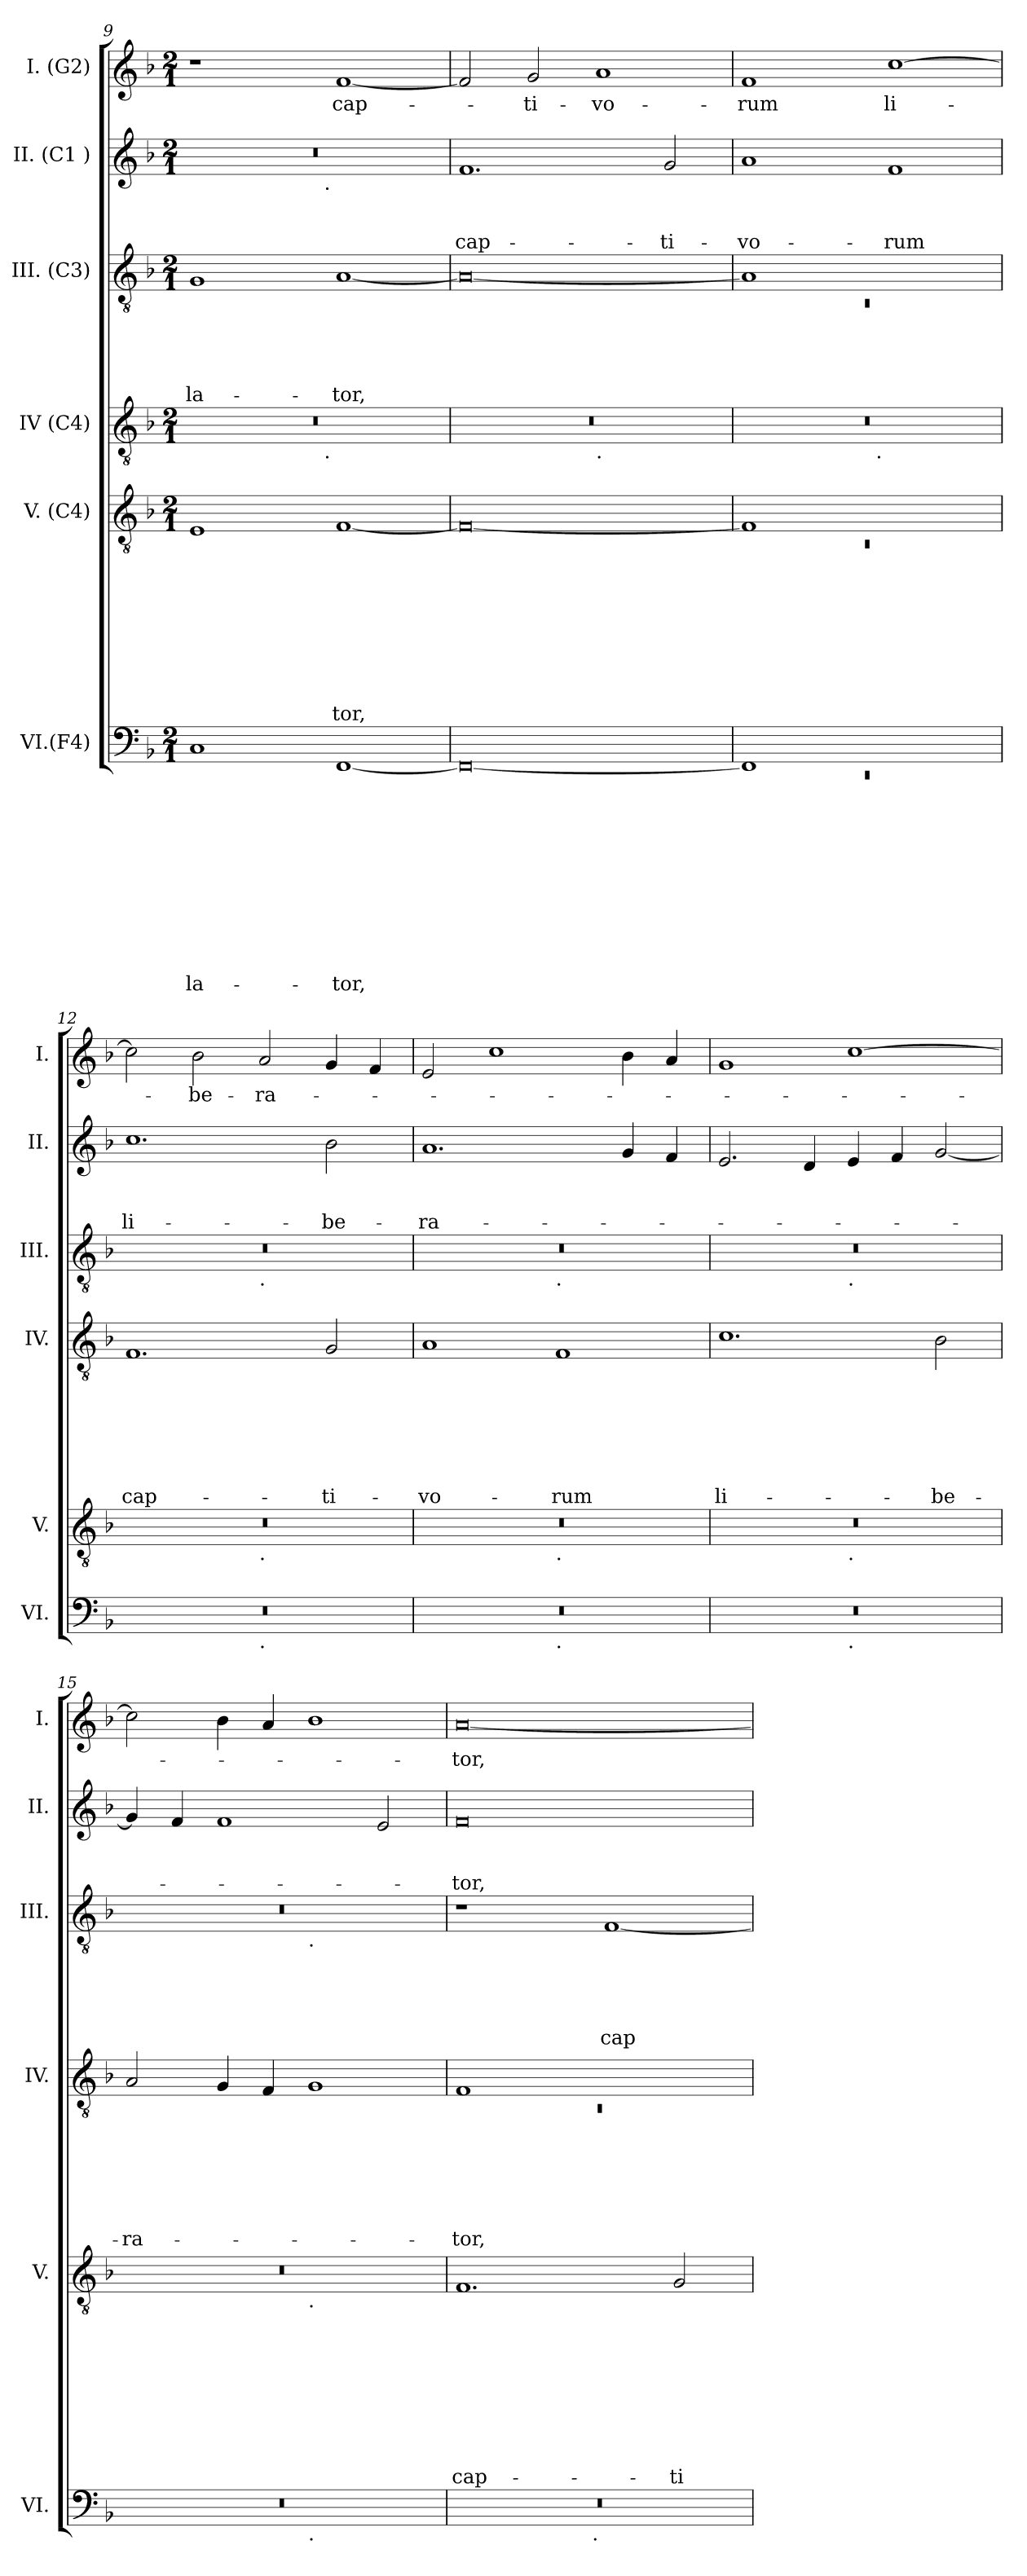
**kern	**text	**text	**text	**text	**text	**text	**text	**text	**text	**text	**text	**kern	**text	**text	**text	**text	**text	**text	**text	**text	**text	**kern	**text	**text	**text	**text	**text	**text	**text	**kern	**text	**text	**text	**text	**text	**kern	**text	**text	**text	**kern	**text
*part6	*part6	*part6	*part6	*part6	*part6	*part6	*part6	*part6	*part6	*part6	*part6	*part5	*part5	*part5	*part5	*part5	*part5	*part5	*part5	*part5	*part5	*part4	*part4	*part4	*part4	*part4	*part4	*part4	*part4	*part3	*part3	*part3	*part3	*part3	*part3	*part2	*part2	*part2	*part2	*part1	*part1
*staff6	*staff6	*staff6	*staff6	*staff6	*staff6	*staff6	*staff6	*staff6	*staff6	*staff6	*staff6	*staff5	*staff5	*staff5	*staff5	*staff5	*staff5	*staff5	*staff5	*staff5	*staff5	*staff4	*staff4	*staff4	*staff4	*staff4	*staff4	*staff4	*staff4	*staff3	*staff3	*staff3	*staff3	*staff3	*staff3	*staff2	*staff2	*staff2	*staff2	*staff1	*staff1
*I"VI.(F4)	*	*	*	*	*	*	*	*	*	*	*	*I"V. (C4)	*	*	*	*	*	*	*	*	*	*I"IV (C4)	*	*	*	*	*	*	*	*I"III. (C3)	*	*	*	*	*	*I"II. (C1 )	*	*	*	*I"I. (G2)	*
*I'VI.	*	*	*	*	*	*	*	*	*	*	*	*I'V.	*	*	*	*	*	*	*	*	*	*I'IV.	*	*	*	*	*	*	*	*I'III.	*	*	*	*	*	*I'II.	*	*	*	*I'I.	*
*clefF4	*	*	*	*	*	*	*	*	*	*	*	*clefGv2	*	*	*	*	*	*	*	*	*	*clefGv2	*	*	*	*	*	*	*	*clefGv2	*	*	*	*	*	*clefG2	*	*	*	*clefG2	*
*k[b-]	*	*	*	*	*	*	*	*	*	*	*	*k[b-]	*	*	*	*	*	*	*	*	*	*k[b-]	*	*	*	*	*	*	*	*k[b-]	*	*	*	*	*	*k[b-]	*	*	*	*k[b-]	*
*F:	*	*	*	*	*	*	*	*	*	*	*	*F:	*	*	*	*	*	*	*	*	*	*F:	*	*	*	*	*	*	*	*F:	*	*	*	*	*	*F:	*	*	*	*F:	*
*M2/1	*	*	*	*	*	*	*	*	*	*	*	*M2/1	*	*	*	*	*	*	*	*	*	*M2/1	*	*	*	*	*	*	*	*M2/1	*	*	*	*	*	*M2/1	*	*	*	*M2/1	*
=9	=9	=9	=9	=9	=9	=9	=9	=9	=9	=9	=9	=9	=9	=9	=9	=9	=9	=9	=9	=9	=9	=9	=9	=9	=9	=9	=9	=9	=9	=9	=9	=9	=9	=9	=9	=9	=9	=9	=9	=9	=9
!	!	!	!	!	!	!	!	!	!	!	!LO:LY:b	!	!	!	!	!	!	!	!	!	!	!	!	!	!	!	!	!	!	!	!	!	!	!	!LO:LY:b	!	!	!	!	!	!
*	*	*	*	*	*	*	*	*	*	*	*	*	*	*	*	*	*	*	*	*	*	*^	*	*	*	*	*	*	*	*	*	*	*	*	*	*^	*	*	*	*	*
1C	.	.	.	.	.	.	.	.	.	.	-la-	1E	.	.	.	.	.	.	.	.	.	0r	2ryy	.	.	.	.	.	.	.	1G	.	.	.	.	-la-	0r	2ryy	.	.	.	1r	.
.	.	.	.	.	.	.	.	.	.	.	.	.	.	.	.	.	.	.	.	.	.	.	4...ryy	.	.	.	.	.	.	.	.	.	.	.	.	.	.	4...ryy	.	.	.	.	.
!	!	!	!	!	!	!	!	!	!	!	!	!	!	!	!	!	!	!	!	!	!	!	!	!	!	!	!	!	!	!	!	!	!	!	!	!	!	!LO:TX:b:t=.	!	!	!	!	!
!	!	!	!	!	!	!	!	!	!	!	!	!	!	!	!	!	!	!	!	!	!	!	!LO:TX:b:t=.	!	!	!	!	!	!	!	!	!	!	!	!	!	!	!	!	!	!	!	!
.	.	.	.	.	.	.	.	.	.	.	.	.	.	.	.	.	.	.	.	.	.	.	1ryy	.	.	.	.	.	.	.	.	.	.	.	.	.	.	1ryy	.	.	.	.	.
!	!	!	!	!	!	!	!	!	!	!	!LO:LY:b	!	!	!	!	!	!	!	!	!	!LO:LY:b	!	!	!	!	!	!	!	!	!	!	!	!	!	!	!LO:LY:b	!	!	!	!	!	!	!LO:LY:b
[<1FF	.	.	.	.	.	.	.	.	.	.	-tor,	[<1F	.	.	.	.	.	.	.	.	-tor,	.	.	.	.	.	.	.	.	.	[<1A	.	.	.	.	-tor,	.	.	.	.	.	[<1f	cap-
.	.	.	.	.	.	.	.	.	.	.	.	.	.	.	.	.	.	.	.	.	.	.	32ryy	.	.	.	.	.	.	.	.	.	.	.	.	.	.	32ryy	.	.	.	.	.
=10	=10	=10	=10	=10	=10	=10	=10	=10	=10	=10	=10	=10	=10	=10	=10	=10	=10	=10	=10	=10	=10	=10	=10	=10	=10	=10	=10	=10	=10	=10	=10	=10	=10	=10	=10	=10	=10	=10	=10	=10	=10	=10	=10
!	!	!	!	!	!	!	!	!	!	!	!	!	!	!	!	!	!	!	!	!	!	!	!	!	!	!	!	!	!	!	!	!	!	!	!	!	!	!	!	!	!LO:LY:b	!	!
*	*	*	*	*	*	*	*	*	*	*	*	*	*	*	*	*	*	*	*	*	*	*	*	*	*	*	*	*	*	*	*	*	*	*	*	*	*v	*v	*	*	*	*	*
0FF_	.	.	.	.	.	.	.	.	.	.	.	0F_	.	.	.	.	.	.	.	.	.	0r	1ryy	.	.	.	.	.	.	.	0A_	.	.	.	.	.	1.f	.	.	cap-	2f/]	.
!	!	!	!	!	!	!	!	!	!	!	!	!	!	!	!	!	!	!	!	!	!	!	!	!	!	!	!	!	!	!	!	!	!	!	!	!	!	!	!	!	!	!LO:LY:b
.	.	.	.	.	.	.	.	.	.	.	.	.	.	.	.	.	.	.	.	.	.	.	.	.	.	.	.	.	.	.	.	.	.	.	.	.	.	.	.	.	2g/	-ti-
!	!	!	!	!	!	!	!	!	!	!	!	!	!	!	!	!	!	!	!	!	!	!	!LO:TX:b:t=.	!	!	!	!	!	!	!	!	!	!	!	!	!	!	!	!	!	!	!
!	!	!	!	!	!	!	!	!	!	!	!	!	!	!	!	!	!	!	!	!	!	!	!	!	!	!	!	!	!	!	!	!	!	!	!	!	!	!	!	!	!	!LO:LY:b
.	.	.	.	.	.	.	.	.	.	.	.	.	.	.	.	.	.	.	.	.	.	.	1ryy	.	.	.	.	.	.	.	.	.	.	.	.	.	.	.	.	.	1a	-vo-
!	!	!	!	!	!	!	!	!	!	!	!	!	!	!	!	!	!	!	!	!	!	!	!	!	!	!	!	!	!	!	!	!	!	!	!	!	!	!	!	!LO:LY:b	!	!
.	.	.	.	.	.	.	.	.	.	.	.	.	.	.	.	.	.	.	.	.	.	.	.	.	.	.	.	.	.	.	.	.	.	.	.	.	2g/	.	.	-ti-	.	.
=11	=11	=11	=11	=11	=11	=11	=11	=11	=11	=11	=11	=11	=11	=11	=11	=11	=11	=11	=11	=11	=11	=11	=11	=11	=11	=11	=11	=11	=11	=11	=11	=11	=11	=11	=11	=11	=11	=11	=11	=11	=11	=11
*^	*	*	*	*	*	*	*	*	*	*	*	*^	*	*	*	*	*	*	*	*	*	*	*	*	*	*	*	*	*	*	*^	*	*	*	*	*	*	*	*	*	*	*
!	!LO:N:vis=1	!	!	!	!	!	!	!	!	!	!	!	!	!LO:N:vis=1	!	!	!	!	!	!	!	!	!	!	!	!	!	!	!	!	!	!	!	!LO:N:vis=1	!	!	!	!	!	!	!	!	!LO:LY:b	!	!LO:LY:b
1FF]	0rEE	.	.	.	.	.	.	.	.	.	.	.	1F]	0rC	.	.	.	.	.	.	.	.	.	0r	2ryy	.	.	.	.	.	.	.	1A]	0rC	.	.	.	.	.	1a	.	.	-vo-	1f	-rum
.	.	.	.	.	.	.	.	.	.	.	.	.	.	.	.	.	.	.	.	.	.	.	.	.	4...ryy	.	.	.	.	.	.	.	.	.	.	.	.	.	.	.	.	.	.	.	.
!	!	!	!	!	!	!	!	!	!	!	!	!	!	!	!	!	!	!	!	!	!	!	!	!	!LO:TX:b:t=.	!	!	!	!	!	!	!	!	!	!	!	!	!	!	!	!	!	!	!	!
.	.	.	.	.	.	.	.	.	.	.	.	.	.	.	.	.	.	.	.	.	.	.	.	.	1ryy	.	.	.	.	.	.	.	.	.	.	.	.	.	.	.	.	.	.	.	.
!	!	!	!	!	!	!	!	!	!	!	!	!	!	!	!	!	!	!	!	!	!	!	!	!	!	!	!	!	!	!	!	!	!	!	!	!	!	!	!	!	!	!	!LO:LY:b	!	!LO:LY:b:rj
1ryy	.	.	.	.	.	.	.	.	.	.	.	.	1ryy	.	.	.	.	.	.	.	.	.	.	.	.	.	.	.	.	.	.	.	1ryy	.	.	.	.	.	.	1f	.	.	-rum	[<1cc	li-
.	.	.	.	.	.	.	.	.	.	.	.	.	.	.	.	.	.	.	.	.	.	.	.	.	32ryy	.	.	.	.	.	.	.	.	.	.	.	.	.	.	.	.	.	.	.	.
!!LO:LB:g=z
=12	=12	=12	=12	=12	=12	=12	=12	=12	=12	=12	=12	=12	=12	=12	=12	=12	=12	=12	=12	=12	=12	=12	=12	=12	=12	=12	=12	=12	=12	=12	=12	=12	=12	=12	=12	=12	=12	=12	=12	=12	=12	=12	=12	=12	=12
!	!	!	!	!	!	!	!	!	!	!	!	!	!	!	!	!	!	!	!	!	!	!	!	!	!	!	!	!	!	!	!	!LO:LY:b	!	!	!	!	!	!	!	!	!	!	!LO:LY:b:rj	!	!
*	*	*	*	*	*	*	*	*	*	*	*	*	*	*	*	*	*	*	*	*	*	*	*	*v	*v	*	*	*	*	*	*	*	*	*	*	*	*	*	*	*	*	*	*	*	*
0r	1ryy	.	.	.	.	.	.	.	.	.	.	.	0r	1ryy	.	.	.	.	.	.	.	.	.	1.F	.	.	.	.	.	.	cap-	0r	1ryy	.	.	.	.	.	1.cc	.	.	li-	2cc\]	.
!	!	!	!	!	!	!	!	!	!	!	!	!	!	!	!	!	!	!	!	!	!	!	!	!	!	!	!	!	!	!	!	!	!	!	!	!	!	!	!	!	!	!	!	!LO:LY:b
.	.	.	.	.	.	.	.	.	.	.	.	.	.	.	.	.	.	.	.	.	.	.	.	.	.	.	.	.	.	.	.	.	.	.	.	.	.	.	.	.	.	.	2b-\	-be-
!	!	!	!	!	!	!	!	!	!	!	!	!	!	!	!	!	!	!	!	!	!	!	!	!	!	!	!	!	!	!	!	!	!LO:TX:b:t=.	!	!	!	!	!	!	!	!	!	!	!
!	!	!	!	!	!	!	!	!	!	!	!	!	!	!LO:TX:b:t=.	!	!	!	!	!	!	!	!	!	!	!	!	!	!	!	!	!	!	!	!	!	!	!	!	!	!	!	!	!	!
!	!LO:TX:b:t=.	!	!	!	!	!	!	!	!	!	!	!	!	!	!	!	!	!	!	!	!	!	!	!	!	!	!	!	!	!	!	!	!	!	!	!	!	!	!	!	!	!	!	!
!	!	!	!	!	!	!	!	!	!	!	!	!	!	!	!	!	!	!	!	!	!	!	!	!	!	!	!	!	!	!	!	!	!	!	!	!	!	!	!	!	!	!	!	!LO:LY:b
.	1ryy	.	.	.	.	.	.	.	.	.	.	.	.	1ryy	.	.	.	.	.	.	.	.	.	.	.	.	.	.	.	.	.	.	1ryy	.	.	.	.	.	.	.	.	.	2a/	-ra-
!	!	!	!	!	!	!	!	!	!	!	!	!	!	!	!	!	!	!	!	!	!	!	!	!	!	!	!	!	!	!	!LO:LY:b	!	!	!	!	!	!	!	!	!	!	!LO:LY:b	!	!
.	.	.	.	.	.	.	.	.	.	.	.	.	.	.	.	.	.	.	.	.	.	.	.	2G/	.	.	.	.	.	.	-ti-	.	.	.	.	.	.	.	2b-\	.	.	-be-	4g/	.
.	.	.	.	.	.	.	.	.	.	.	.	.	.	.	.	.	.	.	.	.	.	.	.	.	.	.	.	.	.	.	.	.	.	.	.	.	.	.	.	.	.	.	4f/	.
=13	=13	=13	=13	=13	=13	=13	=13	=13	=13	=13	=13	=13	=13	=13	=13	=13	=13	=13	=13	=13	=13	=13	=13	=13	=13	=13	=13	=13	=13	=13	=13	=13	=13	=13	=13	=13	=13	=13	=13	=13	=13	=13	=13	=13
!	!	!	!	!	!	!	!	!	!	!	!	!	!	!	!	!	!	!	!	!	!	!	!	!	!	!	!	!	!	!	!LO:LY:b	!	!	!	!	!	!	!	!	!	!	!LO:LY:b	!	!
0r	1ryy	.	.	.	.	.	.	.	.	.	.	.	0r	1ryy	.	.	.	.	.	.	.	.	.	1A	.	.	.	.	.	.	-vo-	0r	1ryy	.	.	.	.	.	1.a	.	.	-ra-	2e/	.
.	.	.	.	.	.	.	.	.	.	.	.	.	.	.	.	.	.	.	.	.	.	.	.	.	.	.	.	.	.	.	.	.	.	.	.	.	.	.	.	.	.	.	1cc	.
!	!	!	!	!	!	!	!	!	!	!	!	!	!	!	!	!	!	!	!	!	!	!	!	!	!	!	!	!	!	!	!	!	!LO:TX:b:t=.	!	!	!	!	!	!	!	!	!	!	!
!	!	!	!	!	!	!	!	!	!	!	!	!	!	!LO:TX:b:t=.	!	!	!	!	!	!	!	!	!	!	!	!	!	!	!	!	!	!	!	!	!	!	!	!	!	!	!	!	!	!
!	!LO:TX:b:t=.	!	!	!	!	!	!	!	!	!	!	!	!	!	!	!	!	!	!	!	!	!	!	!	!	!	!	!	!	!	!	!	!	!	!	!	!	!	!	!	!	!	!	!
!	!	!	!	!	!	!	!	!	!	!	!	!	!	!	!	!	!	!	!	!	!	!	!	!	!	!	!	!	!	!	!LO:LY:b	!	!	!	!	!	!	!	!	!	!	!	!	!
.	1ryy	.	.	.	.	.	.	.	.	.	.	.	.	1ryy	.	.	.	.	.	.	.	.	.	1F	.	.	.	.	.	.	-rum	.	1ryy	.	.	.	.	.	.	.	.	.	.	.
.	.	.	.	.	.	.	.	.	.	.	.	.	.	.	.	.	.	.	.	.	.	.	.	.	.	.	.	.	.	.	.	.	.	.	.	.	.	.	4g/	.	.	.	4b-\	.
.	.	.	.	.	.	.	.	.	.	.	.	.	.	.	.	.	.	.	.	.	.	.	.	.	.	.	.	.	.	.	.	.	.	.	.	.	.	.	4f/	.	.	.	4a/	.
=14	=14	=14	=14	=14	=14	=14	=14	=14	=14	=14	=14	=14	=14	=14	=14	=14	=14	=14	=14	=14	=14	=14	=14	=14	=14	=14	=14	=14	=14	=14	=14	=14	=14	=14	=14	=14	=14	=14	=14	=14	=14	=14	=14	=14
!	!	!	!	!	!	!	!	!	!	!	!	!	!	!	!	!	!	!	!	!	!	!	!	!	!	!	!	!	!	!	!LO:LY:b:rj	!	!	!	!	!	!	!	!	!	!	!	!	!
0r	1ryy	.	.	.	.	.	.	.	.	.	.	.	0r	1ryy	.	.	.	.	.	.	.	.	.	1.c	.	.	.	.	.	.	li-	0r	1ryy	.	.	.	.	.	2.e/	.	.	.	1g	.
.	.	.	.	.	.	.	.	.	.	.	.	.	.	.	.	.	.	.	.	.	.	.	.	.	.	.	.	.	.	.	.	.	.	.	.	.	.	.	4d/	.	.	.	.	.
!	!	!	!	!	!	!	!	!	!	!	!	!	!	!	!	!	!	!	!	!	!	!	!	!	!	!	!	!	!	!	!	!	!LO:TX:b:t=.	!	!	!	!	!	!	!	!	!	!	!
!	!	!	!	!	!	!	!	!	!	!	!	!	!	!LO:TX:b:t=.	!	!	!	!	!	!	!	!	!	!	!	!	!	!	!	!	!	!	!	!	!	!	!	!	!	!	!	!	!	!
!	!LO:TX:b:t=.	!	!	!	!	!	!	!	!	!	!	!	!	!	!	!	!	!	!	!	!	!	!	!	!	!	!	!	!	!	!	!	!	!	!	!	!	!	!	!	!	!	!	!
.	1ryy	.	.	.	.	.	.	.	.	.	.	.	.	1ryy	.	.	.	.	.	.	.	.	.	.	.	.	.	.	.	.	.	.	1ryy	.	.	.	.	.	4e/	.	.	.	[>1cc	.
.	.	.	.	.	.	.	.	.	.	.	.	.	.	.	.	.	.	.	.	.	.	.	.	.	.	.	.	.	.	.	.	.	.	.	.	.	.	.	4f/	.	.	.	.	.
!	!	!	!	!	!	!	!	!	!	!	!	!	!	!	!	!	!	!	!	!	!	!	!	!	!	!	!	!	!	!	!LO:LY:b	!	!	!	!	!	!	!	!	!	!	!	!	!
.	.	.	.	.	.	.	.	.	.	.	.	.	.	.	.	.	.	.	.	.	.	.	.	2B-\	.	.	.	.	.	.	-be-	.	.	.	.	.	.	.	[<2g/	.	.	.	.	.
=15	=15	=15	=15	=15	=15	=15	=15	=15	=15	=15	=15	=15	=15	=15	=15	=15	=15	=15	=15	=15	=15	=15	=15	=15	=15	=15	=15	=15	=15	=15	=15	=15	=15	=15	=15	=15	=15	=15	=15	=15	=15	=15	=15	=15
!	!	!	!	!	!	!	!	!	!	!	!	!	!	!	!	!	!	!	!	!	!	!	!	!	!	!	!	!	!	!	!LO:LY:b	!	!	!	!	!	!	!	!	!	!	!	!	!
0r	1ryy	.	.	.	.	.	.	.	.	.	.	.	0r	1ryy	.	.	.	.	.	.	.	.	.	2A/	.	.	.	.	.	.	-ra-	0r	1ryy	.	.	.	.	.	4g/]	.	.	.	2cc\]	.
.	.	.	.	.	.	.	.	.	.	.	.	.	.	.	.	.	.	.	.	.	.	.	.	.	.	.	.	.	.	.	.	.	.	.	.	.	.	.	4f/	.	.	.	.	.
.	.	.	.	.	.	.	.	.	.	.	.	.	.	.	.	.	.	.	.	.	.	.	.	4G/	.	.	.	.	.	.	.	.	.	.	.	.	.	.	1f	.	.	.	4b-\	.
.	.	.	.	.	.	.	.	.	.	.	.	.	.	.	.	.	.	.	.	.	.	.	.	4F/	.	.	.	.	.	.	.	.	.	.	.	.	.	.	.	.	.	.	4a/	.
!	!	!	!	!	!	!	!	!	!	!	!	!	!	!	!	!	!	!	!	!	!	!	!	!	!	!	!	!	!	!	!	!	!LO:TX:b:t=.	!	!	!	!	!	!	!	!	!	!	!
!	!	!	!	!	!	!	!	!	!	!	!	!	!	!LO:TX:b:t=.	!	!	!	!	!	!	!	!	!	!	!	!	!	!	!	!	!	!	!	!	!	!	!	!	!	!	!	!	!	!
!	!LO:TX:b:t=.	!	!	!	!	!	!	!	!	!	!	!	!	!	!	!	!	!	!	!	!	!	!	!	!	!	!	!	!	!	!	!	!	!	!	!	!	!	!	!	!	!	!	!
.	1ryy	.	.	.	.	.	.	.	.	.	.	.	.	1ryy	.	.	.	.	.	.	.	.	.	1G	.	.	.	.	.	.	.	.	1ryy	.	.	.	.	.	.	.	.	.	1b-	.
.	.	.	.	.	.	.	.	.	.	.	.	.	.	.	.	.	.	.	.	.	.	.	.	.	.	.	.	.	.	.	.	.	.	.	.	.	.	.	2e/	.	.	.	.	.
=16	=16	=16	=16	=16	=16	=16	=16	=16	=16	=16	=16	=16	=16	=16	=16	=16	=16	=16	=16	=16	=16	=16	=16	=16	=16	=16	=16	=16	=16	=16	=16	=16	=16	=16	=16	=16	=16	=16	=16	=16	=16	=16	=16	=16
*	*	*	*	*	*	*	*	*	*	*	*	*	*	*	*	*	*	*	*	*	*	*	*	*^	*	*	*	*	*	*	*	*	*	*	*	*	*	*	*	*	*	*	*	*
!	!	!	!	!	!	!	!	!	!	!	!	!	!	!	!	!	!	!	!	!	!	!	!LO:LY:b	!	!LO:N:vis=1	!	!	!	!	!	!	!LO:LY:b	!	!	!	!	!	!	!	!	!	!	!LO:LY:b	!	!LO:LY:b
*	*	*	*	*	*	*	*	*	*	*	*	*	*v	*v	*	*	*	*	*	*	*	*	*	*	*	*	*	*	*	*	*	*	*v	*v	*	*	*	*	*	*	*	*	*	*	*
0r	2ryy	.	.	.	.	.	.	.	.	.	.	.	1.F	.	.	.	.	.	.	.	.	cap-	1F	0rC	.	.	.	.	.	.	-tor,	1r	.	.	.	.	.	0f	.	.	-tor,	[>0a	-tor,
.	4...ryy	.	.	.	.	.	.	.	.	.	.	.	.	.	.	.	.	.	.	.	.	.	.	.	.	.	.	.	.	.	.	.	.	.	.	.	.	.	.	.	.	.	.
!	!LO:TX:b:t=.	!	!	!	!	!	!	!	!	!	!	!	!	!	!	!	!	!	!	!	!	!	!	!	!	!	!	!	!	!	!	!	!	!	!	!	!	!	!	!	!	!	!
.	1ryy	.	.	.	.	.	.	.	.	.	.	.	.	.	.	.	.	.	.	.	.	.	.	.	.	.	.	.	.	.	.	.	.	.	.	.	.	.	.	.	.	.	.
!	!	!	!	!	!	!	!	!	!	!	!	!	!	!	!	!	!	!	!	!	!	!	!	!	!	!	!	!	!	!	!	!	!	!	!	!	!LO:LY:b	!	!	!	!	!	!
.	.	.	.	.	.	.	.	.	.	.	.	.	.	.	.	.	.	.	.	.	.	.	1ryy	.	.	.	.	.	.	.	.	[>1F	.	.	.	.	cap-	.	.	.	.	.	.
!	!	!	!	!	!	!	!	!	!	!	!	!	!	!	!	!	!	!	!	!	!	!LO:LY:b	!	!	!	!	!	!	!	!	!	!	!	!	!	!	!	!	!	!	!	!	!
.	.	.	.	.	.	.	.	.	.	.	.	.	2G/	.	.	.	.	.	.	.	.	-ti-	.	.	.	.	.	.	.	.	.	.	.	.	.	.	.	.	.	.	.	.	.
.	32ryy	.	.	.	.	.	.	.	.	.	.	.	.	.	.	.	.	.	.	.	.	.	.	.	.	.	.	.	.	.	.	.	.	.	.	.	.	.	.	.	.	.	.
*v	*v	*	*	*	*	*	*	*	*	*	*	*	*	*	*	*	*	*	*	*	*	*	*v	*v	*	*	*	*	*	*	*	*	*	*	*	*	*	*	*	*	*	*	*
=	=	=	=	=	=	=	=	=	=	=	=	=	=	=	=	=	=	=	=	=	=	=	=	=	=	=	=	=	=	=	=	=	=	=	=	=	=	=	=	=	=
*-	*-	*-	*-	*-	*-	*-	*-	*-	*-	*-	*-	*-	*-	*-	*-	*-	*-	*-	*-	*-	*-	*-	*-	*-	*-	*-	*-	*-	*-	*-	*-	*-	*-	*-	*-	*-	*-	*-	*-	*-	*-
